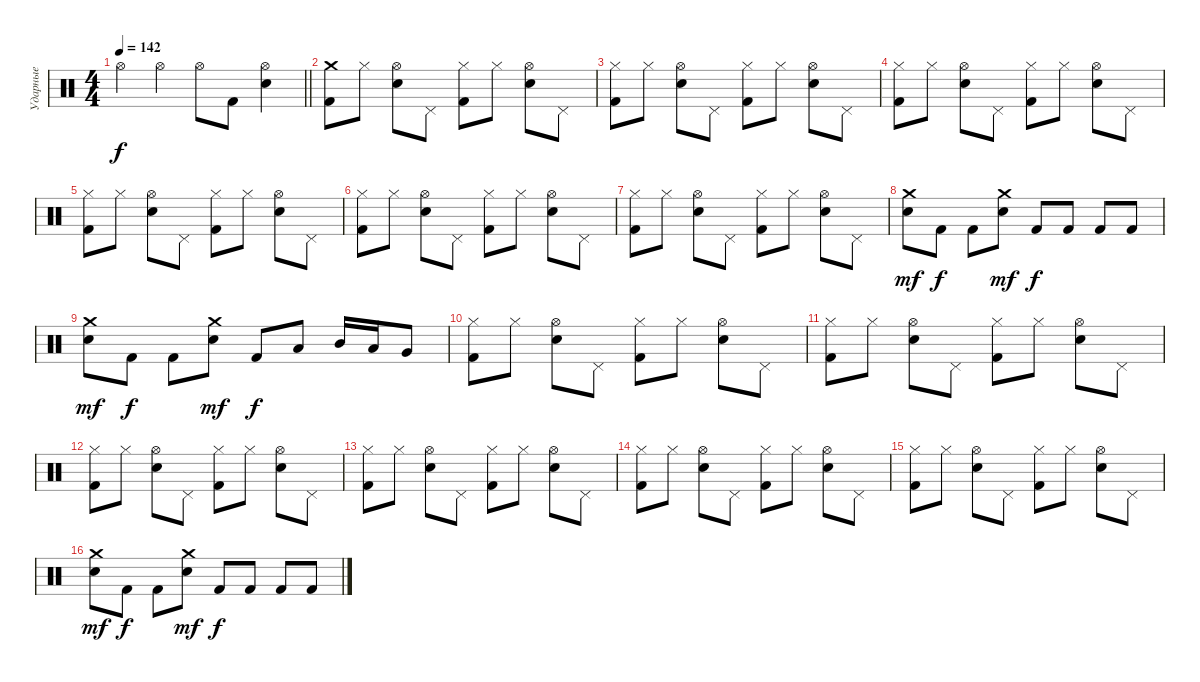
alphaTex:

\track ("Ударные" "Ударные") {instrument percussion}
\staff {score}
\articulation defaults
\ts (4 4)
\tempo 142
\clef neutral
\barLineRight lightlight
\ks c "Hi-Hat (open)".4{dy f} "Hi-Hat (open)".4 "Hi-Hat (open)".8 "Kick (hit) 2".8
("Hi-Hat (open)" "Snare (hit) 2").4 |
("Crash medium (hit)" "Kick (hit) 2").8 "Hi-Hat (closed)".8 ("Electric Snare (hit)" "Hi-Hat (open)").8 "Pedal Hi-Hat (hit)".8 ("Kick (hit) 2" "Hi-Hat (closed)").8 "Hi-Hat (closed)".8 ("Electric Snare (hit)" "Hi-Hat (open)").8 "Pedal Hi-Hat (hit)".8 |
("Hi-Hat (closed)" "Kick (hit) 2").8 "Hi-Hat (closed)".8 ("Electric Snare (hit)" "Hi-Hat (open)").8 "Pedal Hi-Hat (hit)".8 ("Kick (hit) 2" "Hi-Hat (closed)").8 "Hi-Hat (closed)".8 ("Electric Snare (hit)" "Hi-Hat (open)").8 "Pedal Hi-Hat (hit)".8 |
("Hi-Hat (closed)" "Kick (hit) 2").8 "Hi-Hat (closed)".8 ("Electric Snare (hit)" "Hi-Hat (open)").8 "Pedal Hi-Hat (hit)".8 ("Kick (hit) 2" "Hi-Hat (closed)").8 "Hi-Hat (closed)".8 ("Electric Snare (hit)" "Hi-Hat (open)").8 "Pedal Hi-Hat (hit)".8 |
("Hi-Hat (closed)" "Kick (hit) 2").8 "Hi-Hat (closed)".8 ("Electric Snare (hit)" "Hi-Hat (open)").8 "Pedal Hi-Hat (hit)".8 ("Kick (hit) 2" "Hi-Hat (closed)").8 "Hi-Hat (closed)".8 ("Electric Snare (hit)" "Hi-Hat (open)").8 "Pedal Hi-Hat (hit)".8 |
("Hi-Hat (closed)" "Kick (hit) 2").8 "Hi-Hat (closed)".8 ("Electric Snare (hit)" "Hi-Hat (open)").8 "Pedal Hi-Hat (hit)".8 ("Kick (hit) 2" "Hi-Hat (closed)").8 "Hi-Hat (closed)".8 ("Electric Snare (hit)" "Hi-Hat (open)").8 "Pedal Hi-Hat (hit)".8 |
("Hi-Hat (closed)" "Kick (hit) 2").8 "Hi-Hat (closed)".8 ("Electric Snare (hit)" "Hi-Hat (open)").8 "Pedal Hi-Hat (hit)".8 ("Kick (hit) 2" "Hi-Hat (closed)").8 "Hi-Hat (closed)".8 ("Electric Snare (hit)" "Hi-Hat (open)").8 "Pedal Hi-Hat (hit)".8 |
("Crash medium (hit)" "Electric Snare (hit)").8{dy mf} "Kick (hit) 2".8{dy f} "Kick (hit) 2".8 ("Crash medium (hit)" "Electric Snare (hit)").8{dy mf} "Kick (hit) 2".8{dy f} "Kick (hit) 2".8 "Kick (hit) 2".8 "Kick (hit) 2".8 |
("Crash medium (hit)" "Electric Snare (hit)").8{dy mf} "Kick (hit) 2".8{dy f} "Kick (hit) 2".8 ("Crash medium (hit)" "Electric Snare (hit)").8{dy mf} "Kick (hit) 2".8{dy f} "Low Tom (hit)".8 "Mid Tom (hit)".16 "Low Tom (hit)".16 "Very Low Tom (hit)".8 |
("Hi-Hat (closed)" "Kick (hit) 2").8 "Hi-Hat (closed)".8 ("Electric Snare (hit)" "Hi-Hat (open)").8 "Pedal Hi-Hat (hit)".8 ("Kick (hit) 2" "Hi-Hat (closed)").8 "Hi-Hat (closed)".8 ("Electric Snare (hit)" "Hi-Hat (open)").8 "Pedal Hi-Hat (hit)".8 |
("Hi-Hat (closed)" "Kick (hit) 2").8 "Hi-Hat (closed)".8 ("Electric Snare (hit)" "Hi-Hat (open)").8 "Pedal Hi-Hat (hit)".8 ("Kick (hit) 2" "Hi-Hat (closed)").8 "Hi-Hat (closed)".8 ("Electric Snare (hit)" "Hi-Hat (open)").8 "Pedal Hi-Hat (hit)".8 |
("Hi-Hat (closed)" "Kick (hit) 2").8 "Hi-Hat (closed)".8 ("Electric Snare (hit)" "Hi-Hat (open)").8 "Pedal Hi-Hat (hit)".8 ("Kick (hit) 2" "Hi-Hat (closed)").8 "Hi-Hat (closed)".8 ("Electric Snare (hit)" "Hi-Hat (open)").8 "Pedal Hi-Hat (hit)".8 |
("Hi-Hat (closed)" "Kick (hit) 2").8 "Hi-Hat (closed)".8 ("Electric Snare (hit)" "Hi-Hat (open)").8 "Pedal Hi-Hat (hit)".8 ("Kick (hit) 2" "Hi-Hat (closed)").8 "Hi-Hat (closed)".8 ("Electric Snare (hit)" "Hi-Hat (open)").8 "Pedal Hi-Hat (hit)".8 |
("Hi-Hat (closed)" "Kick (hit) 2").8 "Hi-Hat (closed)".8 ("Electric Snare (hit)" "Hi-Hat (open)").8 "Pedal Hi-Hat (hit)".8 ("Kick (hit) 2" "Hi-Hat (closed)").8 "Hi-Hat (closed)".8 ("Electric Snare (hit)" "Hi-Hat (open)").8 "Pedal Hi-Hat (hit)".8 |
("Hi-Hat (closed)" "Kick (hit) 2").8 "Hi-Hat (closed)".8 ("Electric Snare (hit)" "Hi-Hat (open)").8 "Pedal Hi-Hat (hit)".8 ("Kick (hit) 2" "Hi-Hat (closed)").8 "Hi-Hat (closed)".8 ("Electric Snare (hit)" "Hi-Hat (open)").8 "Pedal Hi-Hat (hit)".8 |
("Crash medium (hit)" "Electric Snare (hit)").8{dy mf} "Kick (hit) 2".8{dy f} "Kick (hit) 2".8 ("Crash medium (hit)" "Electric Snare (hit)").8{dy mf} "Kick (hit) 2".8{dy f} "Kick (hit) 2".8 "Kick (hit) 2".8 "Kick (hit) 2".8
